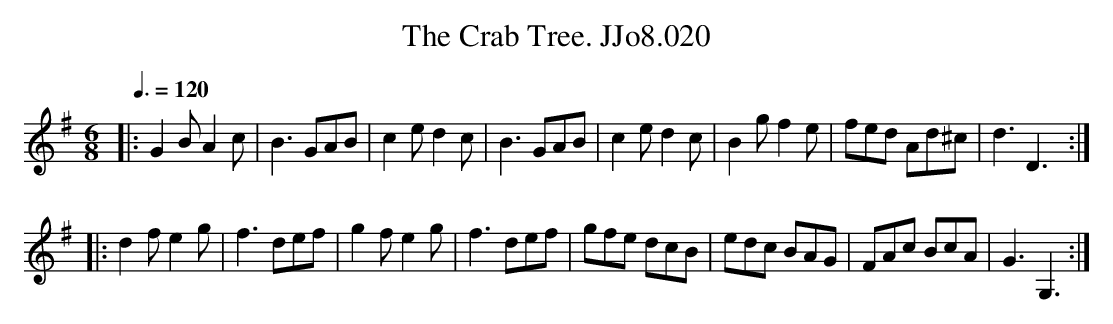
X:1
T:Crab Tree. JJo8.020, The
M:6/8
L:1/8
Q:3/8=120
K:G
|:G2BA2c|B3GAB|c2ed2c|B3GAB|c2ed2c|B2gf2e|fed Ad^c|d3D3:|
|:d2fe2g|f3def|g2fe2g|f3def|gfe dcB|edc BAG|FAc BcA|G3G,3:|
